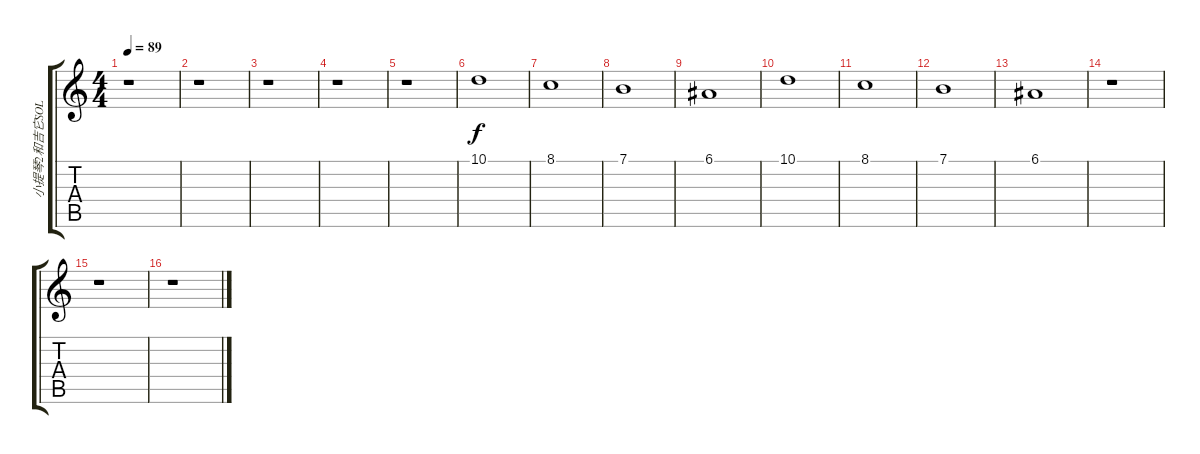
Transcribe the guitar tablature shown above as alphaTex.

\track ("小提琴2和吉它SOLO" "小提琴2和吉它SOL") {instrument violin}
\staff {score tabs}
\tuning (E4 B3 G3 D3 A2 E2) {hide}
\ts (4 4)
\tempo 89
\clef g2
\ks c
r.1{dy f} |
r.1 |
r.1 |
r.1 |
r.1 |
10.1.1 |
8.1.1 |
7.1.1 |
6.1.1 |
10.1.1 |
8.1.1 |
7.1.1 |
6.1.1 |
r.1 |
r.1 |
r.1
